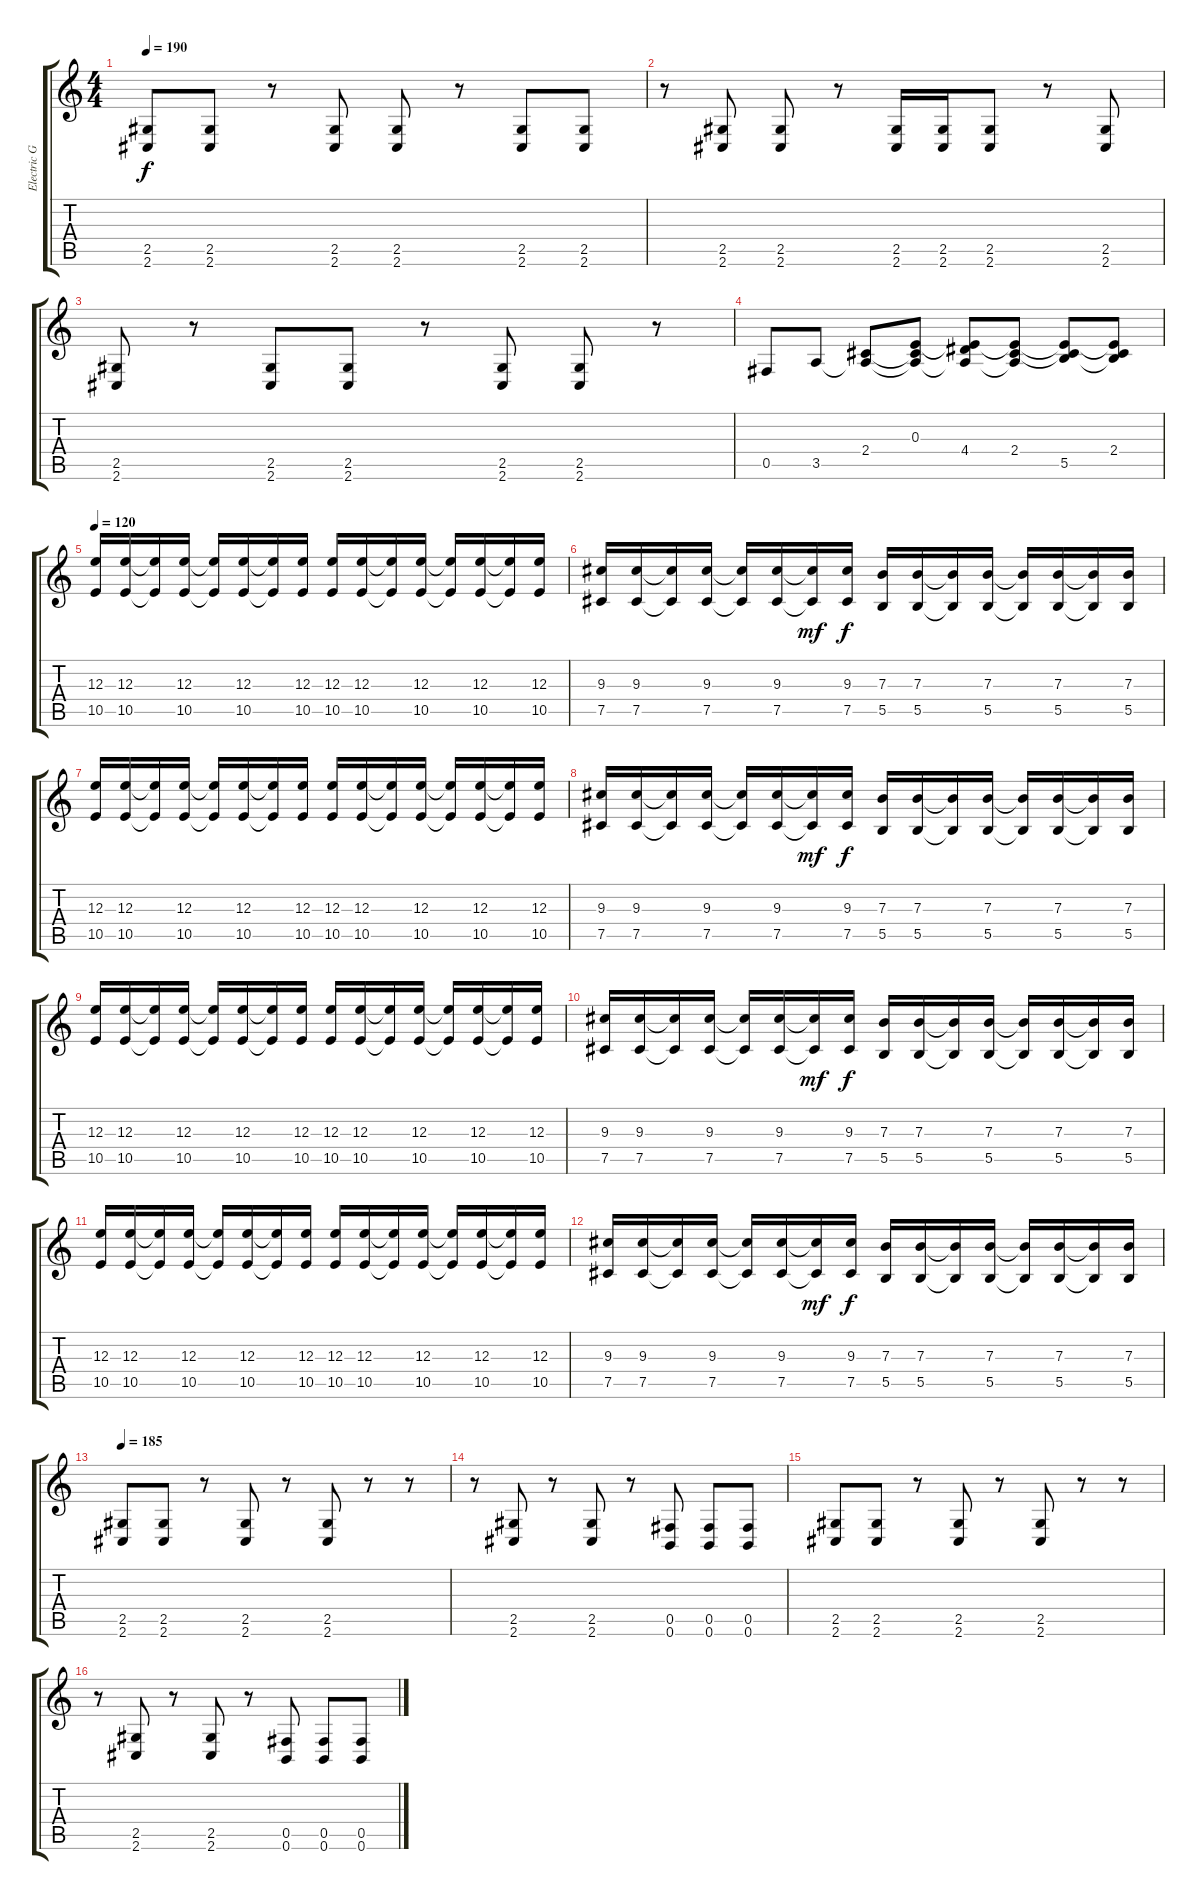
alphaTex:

\track ("Electric Guitar 1" "Electric G") {instrument distortionguitar}
\staff {score tabs}
\tuning (Db4 Ab3 E3 B2 Gb2 B1) {hide}
\ts (4 4)
\tempo 190
\clef g2
\ks c
(2.5 2.6).8{dy f} (2.5 2.6).8 r.8 (2.5 2.6).8 (2.5 2.6).8 r.8 (2.5 2.6).8 (2.5 2.6).8 |
r.8 (2.5 2.6).8 (2.5 2.6).8 r.8 (2.5 2.6).16 (2.5 2.6).16 (2.5 2.6).8 r.8 (2.5 2.6).8 |
(2.5 2.6).8 r.8 (2.5 2.6).8 (2.5 2.6).8 r.8 (2.5 2.6).8 (2.5 2.6).8 r.8 |
0.5.8 3.5.8 (2.4 3.5{t}).8 (0.3 2.4{t} 3.5{t}).8 (0.3{t} 4.4 3.5{t}).8 (0.3{t} 2.4 3.5{t}).8 (0.3{t} 2.4{t} 5.5).8 (0.3{t} 2.4 5.5{t}).8 |
\tempo 120
(12.3 10.5).16 (12.3 10.5).16 (12.3{t} 10.5{t}).16 (12.3 10.5).16 (12.3{t} 10.5{t}).16 (12.3 10.5).16 (12.3{t} 10.5{t}).16 (12.3 10.5).16 (12.3 10.5).16 (12.3 10.5).16 (12.3{t} 10.5{t}).16 (12.3 10.5).16 (12.3{t} 10.5{t}).16 (12.3 10.5).16 (12.3{t} 10.5{t}).16 (12.3 10.5).16 |
(9.3 7.5).16 (9.3 7.5).16 (9.3{t} 7.5{t}).16 (9.3 7.5).16 (9.3{t} 7.5{t}).16 (9.3 7.5).16 (9.3{t} 7.5{t}).16{dy mf} (9.3 7.5).16{dy f} (7.3 5.5).16 (7.3 5.5).16 (7.3{t} 5.5{t}).16 (7.3 5.5).16 (7.3{t} 5.5{t}).16 (7.3 5.5).16 (7.3{t} 5.5{t}).16 (7.3 5.5).16 |
(12.3 10.5).16 (12.3 10.5).16 (12.3{t} 10.5{t}).16 (12.3 10.5).16 (12.3{t} 10.5{t}).16 (12.3 10.5).16 (12.3{t} 10.5{t}).16 (12.3 10.5).16 (12.3 10.5).16 (12.3 10.5).16 (12.3{t} 10.5{t}).16 (12.3 10.5).16 (12.3{t} 10.5{t}).16 (12.3 10.5).16 (12.3{t} 10.5{t}).16 (12.3 10.5).16 |
(9.3 7.5).16 (9.3 7.5).16 (9.3{t} 7.5{t}).16 (9.3 7.5).16 (9.3{t} 7.5{t}).16 (9.3 7.5).16 (9.3{t} 7.5{t}).16{dy mf} (9.3 7.5).16{dy f} (7.3 5.5).16 (7.3 5.5).16 (7.3{t} 5.5{t}).16 (7.3 5.5).16 (7.3{t} 5.5{t}).16 (7.3 5.5).16 (7.3{t} 5.5{t}).16 (7.3 5.5).16 |
(12.3 10.5).16 (12.3 10.5).16 (12.3{t} 10.5{t}).16 (12.3 10.5).16 (12.3{t} 10.5{t}).16 (12.3 10.5).16 (12.3{t} 10.5{t}).16 (12.3 10.5).16 (12.3 10.5).16 (12.3 10.5).16 (12.3{t} 10.5{t}).16 (12.3 10.5).16 (12.3{t} 10.5{t}).16 (12.3 10.5).16 (12.3{t} 10.5{t}).16 (12.3 10.5).16 |
(9.3 7.5).16 (9.3 7.5).16 (9.3{t} 7.5{t}).16 (9.3 7.5).16 (9.3{t} 7.5{t}).16 (9.3 7.5).16 (9.3{t} 7.5{t}).16{dy mf} (9.3 7.5).16{dy f} (7.3 5.5).16 (7.3 5.5).16 (7.3{t} 5.5{t}).16 (7.3 5.5).16 (7.3{t} 5.5{t}).16 (7.3 5.5).16 (7.3{t} 5.5{t}).16 (7.3 5.5).16 |
(12.3 10.5).16 (12.3 10.5).16 (12.3{t} 10.5{t}).16 (12.3 10.5).16 (12.3{t} 10.5{t}).16 (12.3 10.5).16 (12.3{t} 10.5{t}).16 (12.3 10.5).16 (12.3 10.5).16 (12.3 10.5).16 (12.3{t} 10.5{t}).16 (12.3 10.5).16 (12.3{t} 10.5{t}).16 (12.3 10.5).16 (12.3{t} 10.5{t}).16 (12.3 10.5).16 |
(9.3 7.5).16 (9.3 7.5).16 (9.3{t} 7.5{t}).16 (9.3 7.5).16 (9.3{t} 7.5{t}).16 (9.3 7.5).16 (9.3{t} 7.5{t}).16{dy mf} (9.3 7.5).16{dy f} (7.3 5.5).16 (7.3 5.5).16 (7.3{t} 5.5{t}).16 (7.3 5.5).16 (7.3{t} 5.5{t}).16 (7.3 5.5).16 (7.3{t} 5.5{t}).16 (7.3 5.5).16 |
\tempo 185
(2.5 2.6).8 (2.5 2.6).8 r.8 (2.5 2.6).8 r.8 (2.5 2.6).8 r.8 r.8 |
r.8 (2.5 2.6).8 r.8 (2.5 2.6).8 r.8 (0.5 0.6).8 (0.5 0.6).8 (0.5 0.6).8 |
(2.5 2.6).8 (2.5 2.6).8 r.8 (2.5 2.6).8 r.8 (2.5 2.6).8 r.8 r.8 |
r.8 (2.5 2.6).8 r.8 (2.5 2.6).8 r.8 (0.5 0.6).8 (0.5 0.6).8 (0.5 0.6).8
